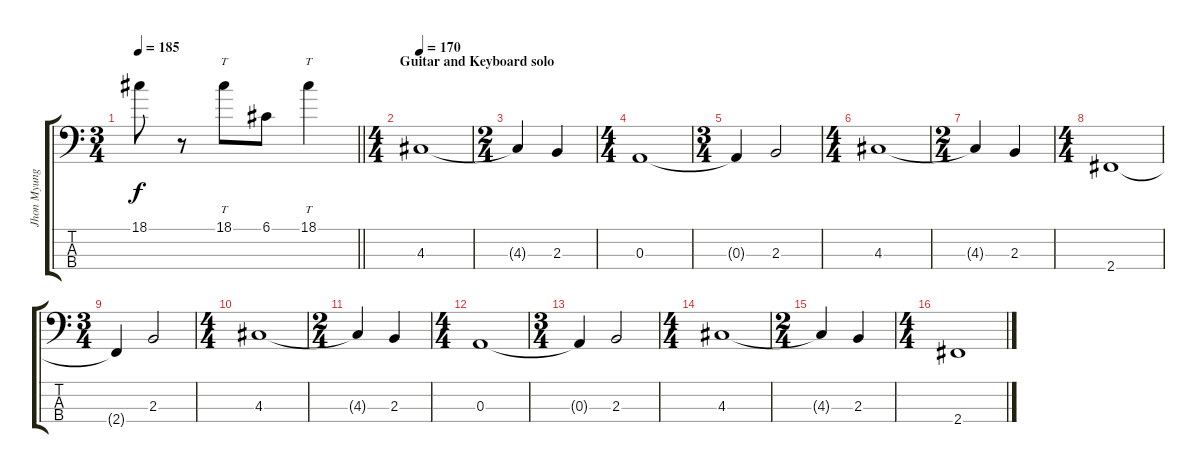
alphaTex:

\track ("Jhon Myung" "Jhon Myung") {instrument electricbasspick}
\staff {score tabs}
\tuning (G2 D2 A1 E1) {hide}
\ts (3 4)
\tempo 185
\clef f4
\barLineRight lightlight
\ks c
18.1.8{dy f} r.8 18.1.8{tt} 6.1.8 18.1.4{tt} |
\ts (4 4)
\section ("" "Guitar and Keyboard solo")
\tempo 170
4.3.1 |
\ts (2 4)
4.3{t}.4 2.3.4 |
\ts (4 4)
0.3.1 |
\ts (3 4)
0.3{t}.4 2.3.2 |
\ts (4 4)
4.3.1 |
\ts (2 4)
4.3{t}.4 2.3.4 |
\ts (4 4)
2.4.1 |
\ts (3 4)
2.4{t}.4 2.3.2 |
\ts (4 4)
4.3.1 |
\ts (2 4)
4.3{t}.4 2.3.4 |
\ts (4 4)
0.3.1 |
\ts (3 4)
0.3{t}.4 2.3.2 |
\ts (4 4)
4.3.1 |
\ts (2 4)
4.3{t}.4 2.3.4 |
\ts (4 4)
2.4.1
